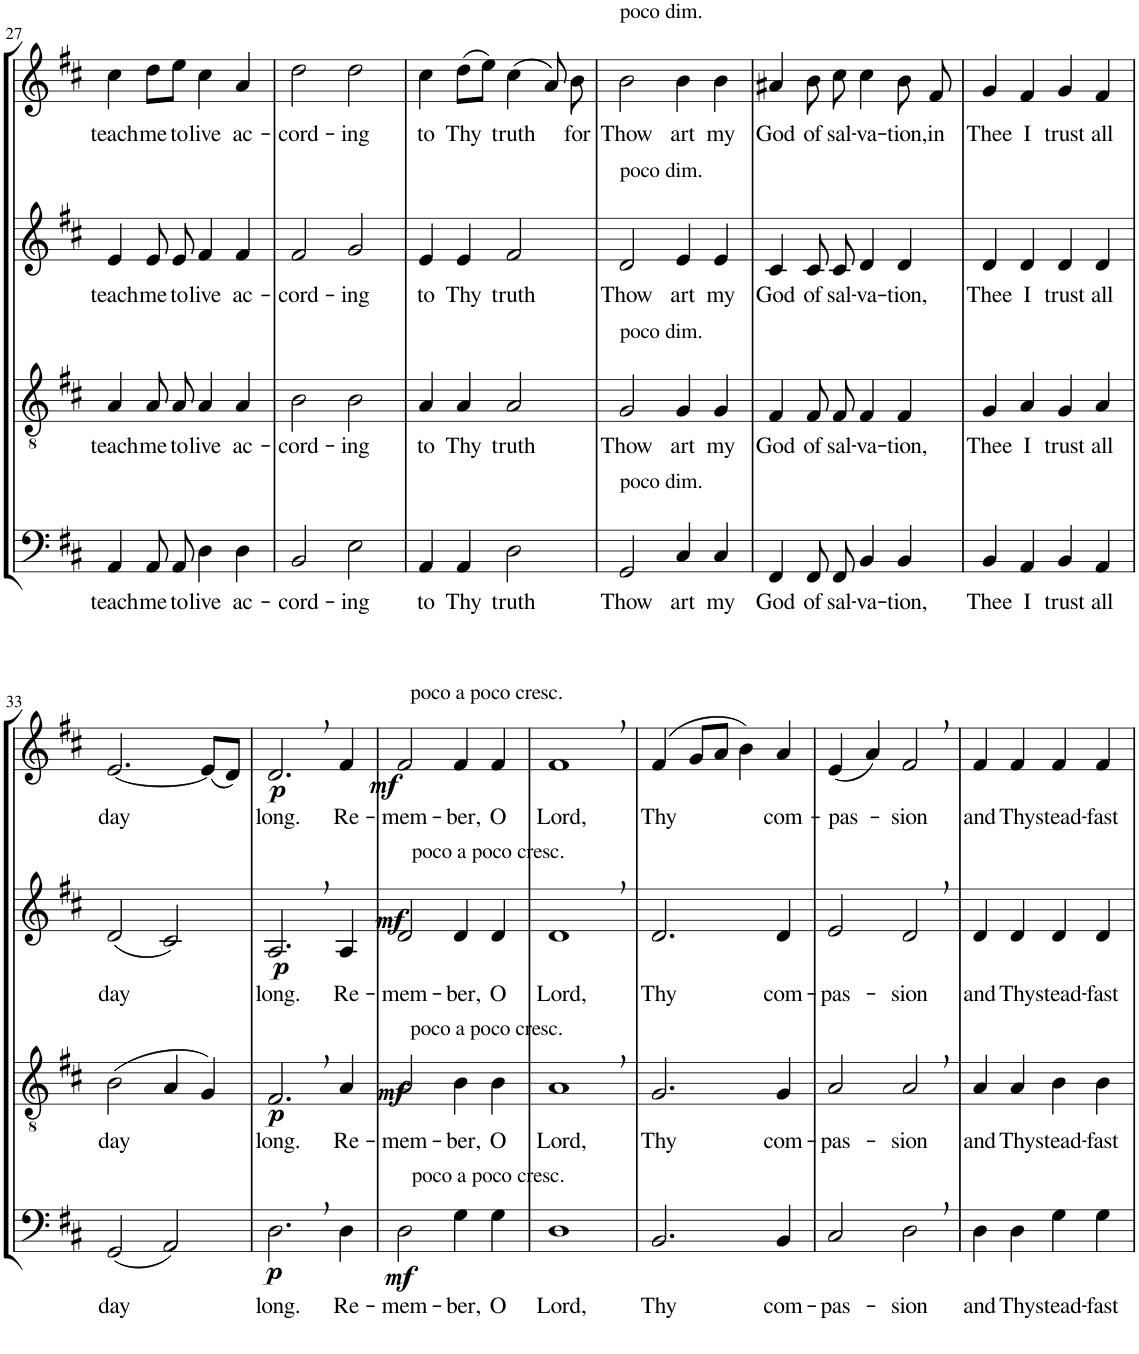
**kern	**text	**dynam	**kern	**text	**dynam	**kern	**text	**dynam	**kern	**text	**dynam
*part4	*part4	*part4	*part3	*part3	*part3	*part2	*part2	*part2	*part1	*part1	*part1
*staff4	*staff4	*staff4	*staff3	*staff3	*staff3	*staff2	*staff2	*staff2	*staff1	*staff1	*staff1
*I"Bassi	*	*	*I"Tenori	*	*	*I"Contralti	*	*	*I"Soprani	*	*
!!LO:PB:g=z
*clefF4	*	*	*clefGv2	*	*	*clefG2	*	*	*clefG2	*	*
*k[f#c#]	*	*	*k[f#c#]	*	*	*k[f#c#]	*	*	*k[f#c#]	*	*
*D:	*	*	*D:	*	*	*D:	*	*	*D:	*	*
*M2/2	*	*	*	*	*	*M2/2	*	*	*M2/2	*	*
=27	=27	=27	=27	=27	=27	=27	=27	=27	=27	=27	=27
!	!LO:LY:b	!	!	!LO:LY:b	!	!	!LO:LY:b	!	!	!LO:LY:b	!
4AA/	teach	.	4A/	teach	.	4e/	teach	.	4cc#\	teach	.
!	!LO:LY:b	!	!	!LO:LY:b	!	!	!LO:LY:b	!	!	!LO:LY:b	!
8AA/L	me	.	8A/	me	.	8e/L	me	.	8dd\L	me	.
!	!LO:LY:b	!	!	!LO:LY:b	!	!	!LO:LY:b	!	!	!LO:LY:b	!
8AA/J	to	.	8A/	to	.	8e/J	to	.	8ee\J	to	.
!	!LO:LY:b	!	!	!LO:LY:b	!	!	!LO:LY:b	!	!	!LO:LY:b	!
4D\	live	.	4A/	live	.	4f#/	live	.	4cc#\	live	.
!	!LO:LY:b	!	!	!LO:LY:b	!	!	!LO:LY:b	!	!	!LO:LY:b	!
4D\	ac-	.	4A/	ac-	.	4f#/	ac-	.	4a/	ac-	.
=28	=28	=28	=28	=28	=28	=28	=28	=28	=28	=28	=28
!	!LO:LY:b	!	!	!LO:LY:b	!	!	!LO:LY:b	!	!	!LO:LY:b	!
2BB/	-cord-	.	2B\	-cord-	.	2f#/	-cord-	.	2dd\	-cord-	.
!	!LO:LY:b	!	!	!LO:LY:b	!	!	!LO:LY:b	!	!	!LO:LY:b	!
2E\	-ing	.	2B\	-ing	.	2g/	-ing	.	2dd\	-ing	.
=29	=29	=29	=29	=29	=29	=29	=29	=29	=29	=29	=29
!	!LO:LY:b	!	!	!LO:LY:b	!	!	!LO:LY:b	!	!	!LO:LY:b	!
4AA/	to	.	4A/	to	.	4e/	to	.	4cc#\	to	.
!	!LO:LY:b	!	!	!LO:LY:b	!	!	!LO:LY:b	!	!	!LO:LY:b	!
4AA/	Thy	.	4A/	Thy	.	4e/	Thy	.	(8dd\L	Thy	.
.	.	.	.	.	.	.	.	.	8ee\J)	.	.
!	!LO:LY:b	!	!	!LO:LY:b	!	!	!LO:LY:b	!	!	!LO:LY:b	!
2D\	truth	.	2A/	truth	.	2f#/	truth	.	(4cc#\	truth	.
.	.	.	.	.	.	.	.	.	8a/)	.	.
!	!	!	!	!	!	!	!	!	!	!LO:LY:b	!
.	.	.	.	.	.	.	.	.	8b\	for	.
=30	=30	=30	=30	=30	=30	=30	=30	=30	=30	=30	=30
!	!	!	!	!	!	!	!	!	!LO:TX:a:t=poco dim.	!	!
!	!	!	!	!	!	!LO:TX:a:t=poco dim.	!	!	!	!	!
!	!	!	!LO:TX:a:t=poco dim.	!	!	!	!	!	!	!	!
!LO:TX:a:t=poco dim.	!	!	!	!	!	!	!	!	!	!	!
!	!LO:LY:b	!	!	!LO:LY:b	!	!	!LO:LY:b	!	!	!LO:LY:b	!
2GG/	Thow	.	2G/	Thow	.	2d/	Thow	.	2b\	Thow	.
!	!LO:LY:b	!	!	!LO:LY:b	!	!	!LO:LY:b	!	!	!LO:LY:b	!
4C#/	art	.	4G/	art	.	4e/	art	.	4b\	art	.
!	!LO:LY:b	!	!	!LO:LY:b	!	!	!LO:LY:b	!	!	!LO:LY:b	!
4C#/	my	.	4G/	my	.	4e/	my	.	4b\	my	.
=31	=31	=31	=31	=31	=31	=31	=31	=31	=31	=31	=31
!	!LO:LY:b	!	!	!LO:LY:b	!	!	!LO:LY:b	!	!	!LO:LY:b	!
4FF#/	God	.	4F#/	God	.	4c#/	God	.	4a#X/	God	.
!	!LO:LY:b	!	!	!LO:LY:b	!	!	!LO:LY:b	!	!	!LO:LY:b	!
8FF#/L	of	.	8F#/	of	.	8c#/L	of	.	8b\	of	.
!	!LO:LY:b	!	!	!LO:LY:b	!	!	!LO:LY:b	!	!	!LO:LY:b	!
8FF#/J	sal-	.	8F#/	sal-	.	8c#/J	sal-	.	8cc#\	sal-	.
!	!LO:LY:b	!	!	!LO:LY:b	!	!	!LO:LY:b	!	!	!LO:LY:b	!
4BB/	-va-	.	4F#/	-va-	.	4d/	-va-	.	4cc#\	-va-	.
!	!LO:LY:b	!	!	!LO:LY:b	!	!	!LO:LY:b	!	!	!LO:LY:b	!
4BB/	-tion,	.	4F#/	-tion,	.	4d/	-tion,	.	8b\	-tion,	.
!	!	!	!	!	!	!	!	!	!	!LO:LY:b	!
.	.	.	.	.	.	.	.	.	8f#/	in	.
=32	=32	=32	=32	=32	=32	=32	=32	=32	=32	=32	=32
!	!LO:LY:b	!	!	!LO:LY:b	!	!	!LO:LY:b	!	!	!LO:LY:b	!
4BB/	Thee	.	4G/	Thee	.	4d/	Thee	.	4g/	Thee	.
!	!LO:LY:b	!	!	!LO:LY:b	!	!	!LO:LY:b	!	!	!LO:LY:b	!
4AA/	I	.	4A/	I	.	4d/	I	.	4f#/	I	.
!	!LO:LY:b	!	!	!LO:LY:b	!	!	!LO:LY:b	!	!	!LO:LY:b	!
4BB/	trust	.	4G/	trust	.	4d/	trust	.	4g/	trust	.
!	!LO:LY:b	!	!	!LO:LY:b	!	!	!LO:LY:b	!	!	!LO:LY:b	!
4AA/	all	.	4A/	all	.	4d/	all	.	4f#/	all	.
!!LO:LB:g=z
=33	=33	=33	=33	=33	=33	=33	=33	=33	=33	=33	=33
!	!LO:LY:b	!	!	!LO:LY:b	!	!	!LO:LY:b	!	!	!LO:LY:b	!
(2GG/	day	.	(2B\	day	.	(2d/	day	.	[2.e/	day	.
2AA/)	.	.	4A/	.	.	2c#/)	.	.	.	.	.
.	.	.	4G/)	.	.	.	.	.	(8e/L]	.	.
.	.	.	.	.	.	.	.	.	8d/J)	.	.
=34	=34	=34	=34	=34	=34	=34	=34	=34	=34	=34	=34
!	!LO:LY:b	!LO:DY:b	!	!LO:LY:b	!LO:DY:b	!	!LO:LY:b	!LO:DY:b	!	!LO:LY:b	!LO:DY:b
2.D,\	long.	p	2.F#,/	long.	p	2.A,/	long.	p	2.d,/	long.	p
!	!LO:LY:b	!	!	!LO:LY:b	!	!	!LO:LY:b	!	!	!LO:LY:b	!
4D\	Re-	.	4A/	Re-	.	4A/	Re-	.	4f#/	Re-	.
=35	=35	=35	=35	=35	=35	=35	=35	=35	=35	=35	=35
!	!	!	!	!	!	!	!	!	!LO:TX:a:t=poco a poco cresc.	!	!
!	!	!	!	!	!	!LO:TX:a:t=poco a poco cresc.	!	!	!	!	!
!	!	!	!LO:TX:a:t=poco a poco cresc.	!	!	!	!	!	!	!	!
!LO:TX:a:t=poco a poco cresc.	!	!	!	!	!	!	!	!	!	!	!
!	!LO:LY:b	!LO:DY:b	!	!LO:LY:b	!LO:DY:b	!	!LO:LY:b	!LO:DY:b	!	!LO:LY:b	!LO:DY:b
2D\	-mem-	mf	2A/	-mem-	mf	2d/	-mem-	mf	2f#/	-mem-	mf
!	!LO:LY:b	!	!	!LO:LY:b	!	!	!LO:LY:b	!	!	!LO:LY:b	!
4G\	-ber,	.	4B\	-ber,	.	4d/	-ber,	.	4f#/	-ber,	.
!	!LO:LY:b	!	!	!LO:LY:b	!	!	!LO:LY:b	!	!	!LO:LY:b	!
4G\	O	.	4B\	O	.	4d/	O	.	4f#/	O	.
=36	=36	=36	=36	=36	=36	=36	=36	=36	=36	=36	=36
!	!LO:LY:b	!	!	!LO:LY:b	!	!	!LO:LY:b	!	!	!LO:LY:b	!
1D	Lord,	.	1A,	Lord,	.	1d,	Lord,	.	1f#,	Lord,	.
=37	=37	=37	=37	=37	=37	=37	=37	=37	=37	=37	=37
!	!LO:LY:b	!	!	!LO:LY:b	!	!	!LO:LY:b	!	!	!LO:LY:b	!
2.BB/	Thy	.	2.G/	Thy	.	2.d/	Thy	.	(4f#/	Thy	.
.	.	.	.	.	.	.	.	.	8g/L	.	.
.	.	.	.	.	.	.	.	.	8a/J	.	.
.	.	.	.	.	.	.	.	.	4b\)	.	.
!	!LO:LY:b	!	!	!LO:LY:b	!	!	!LO:LY:b	!	!	!LO:LY:b	!
4BB/	com-	.	4G/	com-	.	4d/	com-	.	4a/	com-	.
=38	=38	=38	=38	=38	=38	=38	=38	=38	=38	=38	=38
!	!LO:LY:b	!	!	!LO:LY:b	!	!	!LO:LY:b	!	!	!LO:LY:b	!
2C#/	-pas-	.	2A/	-pas-	.	2e/	-pas-	.	(4e/	-pas-	.
.	.	.	.	.	.	.	.	.	4a/)	.	.
!	!LO:LY:b	!	!	!LO:LY:b	!	!	!LO:LY:b	!	!	!LO:LY:b	!
2D,\	-sion	.	2A,/	-sion	.	2d,/	-sion	.	2f#,/	-sion	.
=39	=39	=39	=39	=39	=39	=39	=39	=39	=39	=39	=39
!	!LO:LY:b	!	!	!LO:LY:b	!	!	!LO:LY:b	!	!	!LO:LY:b	!
4D\	and	.	4A/	and	.	4d/	and	.	4f#/	and	.
!	!LO:LY:b	!	!	!LO:LY:b	!	!	!LO:LY:b	!	!	!LO:LY:b	!
4D\	Thy	.	4A/	Thy	.	4d/	Thy	.	4f#/	Thy	.
!	!LO:LY:b	!	!	!LO:LY:b	!	!	!LO:LY:b	!	!	!LO:LY:b	!
4G\	stead-	.	4B\	stead-	.	4d/	stead-	.	4f#/	stead-	.
!	!LO:LY:b	!	!	!LO:LY:b	!	!	!LO:LY:b	!	!	!LO:LY:b	!
4G\	-fast	.	4B\	-fast	.	4d/	-fast	.	4f#/	-fast	.
=	=	=	=	=	=	=	=	=	=	=	=
*-	*-	*-	*-	*-	*-	*-	*-	*-	*-	*-	*-
